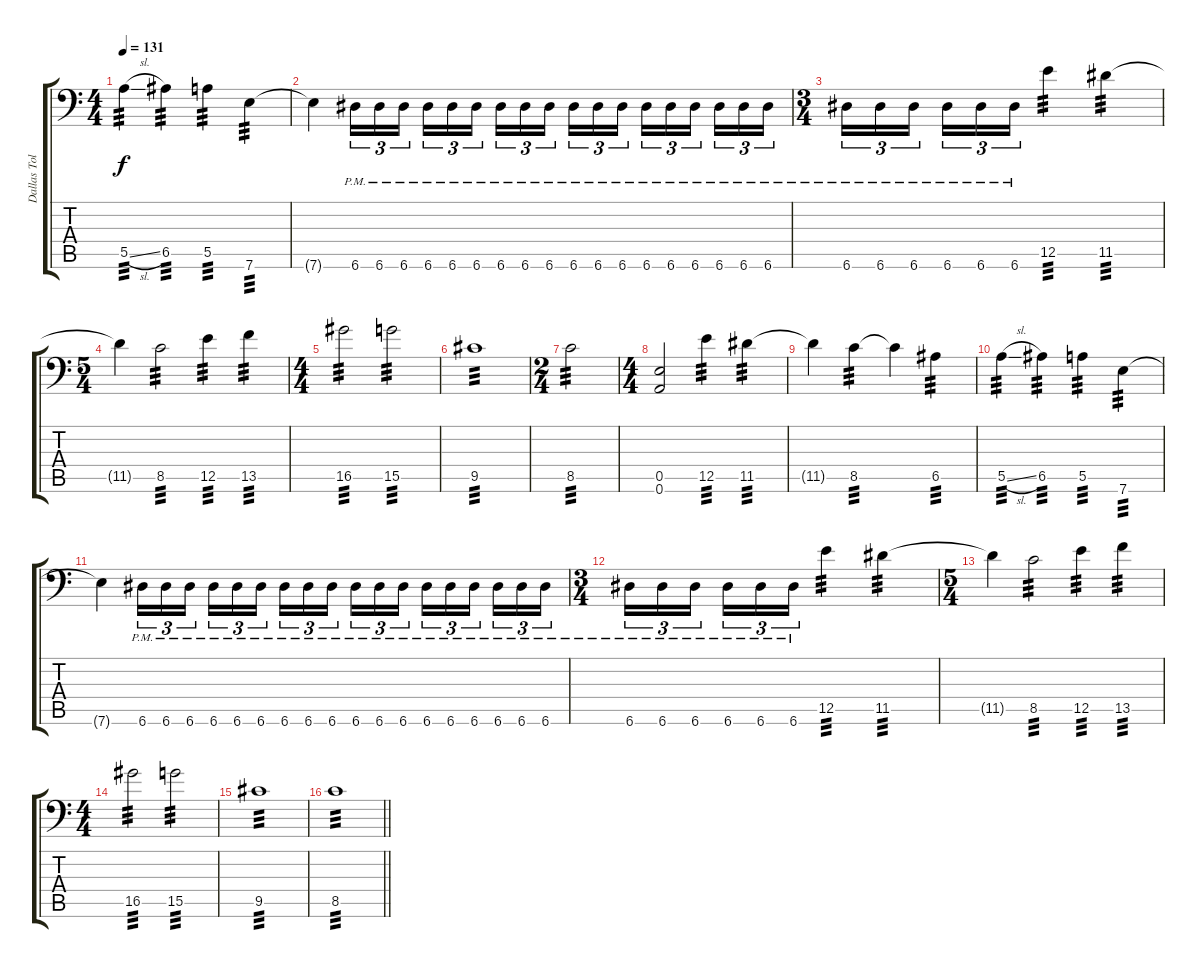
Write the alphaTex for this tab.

\track ("Dallas Toler-Wade" "Dallas Tol") {instrument distortionguitar}
\staff {score tabs}
\tuning (B3 Gb3 D3 A2 E2 A1) {hide}
\ts (4 4)
\tempo 131
\clef f4
\ks c
5.5{sl}.4{tp 3 dy f} 6.5.4{tp 3} 5.5.4{tp 3} 7.6.4{tp 3} |
7.6{t}.4 6.6{pm}.16{tu (3 2)} 6.6{pm}.16{tu (3 2)} 6.6{pm}.16{tu (3 2) beam splitsecondary} 6.6{pm}.16{tu (3 2)} 6.6{pm}.16{tu (3 2)} 6.6{pm}.16{tu (3 2)} 6.6{pm}.16{tu (3 2)} 6.6{pm}.16{tu (3 2)} 6.6{pm}.16{tu (3 2) beam splitsecondary} 6.6{pm}.16{tu (3 2)} 6.6{pm}.16{tu (3 2)} 6.6{pm}.16{tu (3 2)} 6.6{pm}.16{tu (3 2)} 6.6{pm}.16{tu (3 2)} 6.6{pm}.16{tu (3 2) beam splitsecondary} 6.6{pm}.16{tu (3 2)} 6.6{pm}.16{tu (3 2)} 6.6{pm}.16{tu (3 2)} |
\ts (3 4)
6.6{pm}.16{tu (3 2)} 6.6{pm}.16{tu (3 2)} 6.6{pm}.16{tu (3 2) beam splitsecondary} 6.6{pm}.16{tu (3 2)} 6.6{pm}.16{tu (3 2)} 6.6{pm}.16{tu (3 2)} 12.5.4{tp 3} 11.5.4{tp 3} |
\ts (5 4)
11.5{t}.4 8.5.2{tp 3} 12.5.4{tp 3} 13.5.4{tp 3} |
\ts (4 4)
16.5.2{tp 3} 15.5.2{tp 3} |
9.5.1{tp 3} |
\ts (2 4)
8.5.2{tp 3} |
\ts (4 4)
(0.5 0.6).2 12.5.4{tp 3} 11.5.4{tp 3} |
11.5{t}.4 8.5.4{tp 3} 8.5{t}.4 6.5.4{tp 3} |
5.5{sl}.4{tp 3} 6.5.4{tp 3} 5.5.4{tp 3} 7.6.4{tp 3} |
7.6{t}.4 6.6{pm}.16{tu (3 2)} 6.6{pm}.16{tu (3 2)} 6.6{pm}.16{tu (3 2) beam splitsecondary} 6.6{pm}.16{tu (3 2)} 6.6{pm}.16{tu (3 2)} 6.6{pm}.16{tu (3 2)} 6.6{pm}.16{tu (3 2)} 6.6{pm}.16{tu (3 2)} 6.6{pm}.16{tu (3 2) beam splitsecondary} 6.6{pm}.16{tu (3 2)} 6.6{pm}.16{tu (3 2)} 6.6{pm}.16{tu (3 2)} 6.6{pm}.16{tu (3 2)} 6.6{pm}.16{tu (3 2)} 6.6{pm}.16{tu (3 2) beam splitsecondary} 6.6{pm}.16{tu (3 2)} 6.6{pm}.16{tu (3 2)} 6.6{pm}.16{tu (3 2)} |
\ts (3 4)
6.6{pm}.16{tu (3 2)} 6.6{pm}.16{tu (3 2)} 6.6{pm}.16{tu (3 2) beam splitsecondary} 6.6{pm}.16{tu (3 2)} 6.6{pm}.16{tu (3 2)} 6.6{pm}.16{tu (3 2)} 12.5.4{tp 3} 11.5.4{tp 3} |
\ts (5 4)
11.5{t}.4 8.5.2{tp 3} 12.5.4{tp 3} 13.5.4{tp 3} |
\ts (4 4)
16.5.2{tp 3} 15.5.2{tp 3} |
9.5.1{tp 3} |
\barLineRight lightlight
8.5.1{tp 3}
